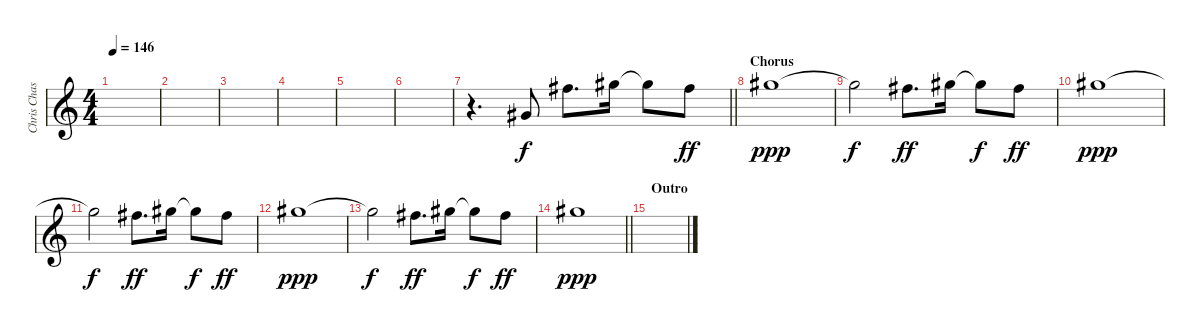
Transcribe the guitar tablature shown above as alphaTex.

\track ("Chris Chasse - Vocals Two" "Chris Chas") {instrument distortionguitar}
\staff {score}
\tuning (Eb4 Bb3 Gb3 Db3 Ab2 Eb2) {hide}
\ts (4 4)
\tempo 146
\clef g2
\ks c
|
|
|
|
|
|
\barLineRight lightlight
r.4{d} 2.3.8 8.2.8{d} 10.2.16 10.2{t}.8{dy f} 8.2.8{dy ff} |
\section ("" "Chorus")
10.2.1{dy ppp} |
10.2{t}.2{dy f} 8.2.8{d dy ff} 10.2.16 10.2{t}.8{dy f} 8.2.8{dy ff} |
10.2.1{dy ppp} |
10.2{t}.2{dy f} 8.2.8{d dy ff} 10.2.16 10.2{t}.8{dy f} 8.2.8{dy ff} |
10.2.1{dy ppp} |
10.2{t}.2{dy f} 8.2.8{d dy ff} 10.2.16 10.2{t}.8{dy f} 8.2.8{dy ff} |
\barLineRight lightlight
10.2.1{dy ppp} |
\section ("" "Outro")
